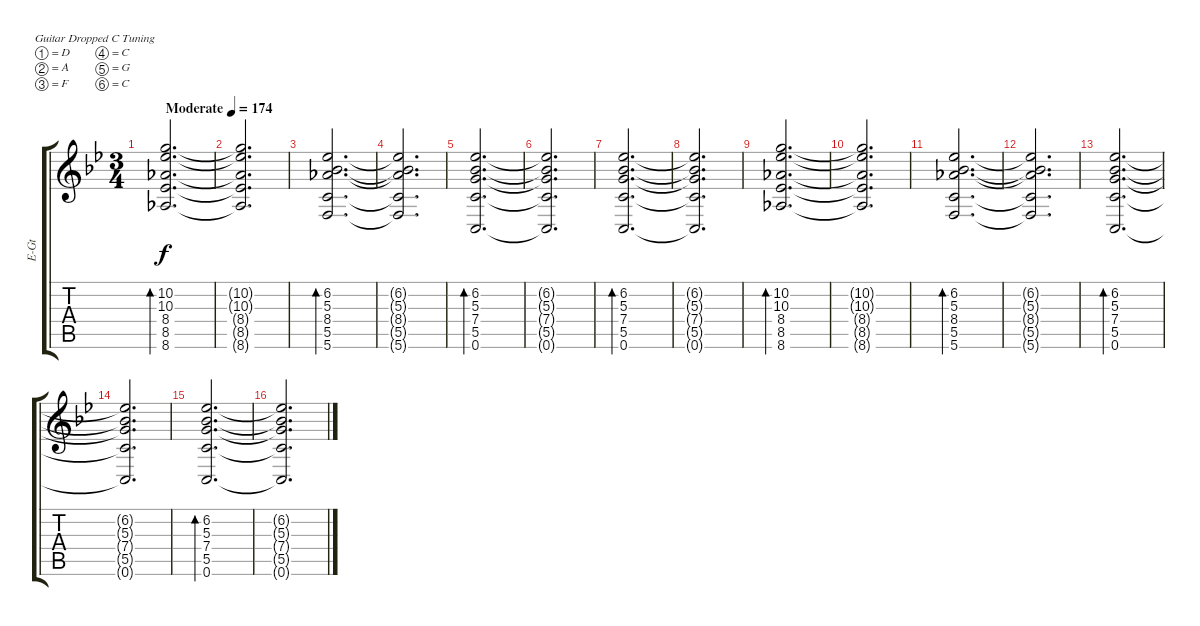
\bracketExtendMode groupsimilarinstruments
\track ("Adam Dutkiewicz" "E-Gt") {instrument distortionguitar}
\staff {score tabs}
\tuning (D4 A3 F3 C3 G2 C2)
\ts (3 4)
\beaming (8 2 2 2)
\tempo (174 "Moderate")
\clef g2
\ks bb
(10.2{acc forcenatural} 10.3{acc forcenatural} 8.4{acc b} 8.5{acc forcenatural} 8.6{acc b}).2{d bd 480 dy f instrument distortionguitar beam Up} |
(10.2{t acc forcenatural} 10.3{t acc forcenatural} 8.4{t acc b} 8.5{t acc forcenatural} 8.6{t acc b}).2{d beam Up} |
(6.2{acc forcenatural} 5.3{acc forcenatural} 8.4{acc b} 5.5{acc forcenatural} 5.6{acc forcenatural}).2{d bd 480 beam Up} |
(6.2{t acc forcenatural} 5.3{t acc forcenatural} 8.4{t acc b} 5.5{t acc forcenatural} 5.6{t acc forcenatural}).2{d beam Up} |
(6.2{acc forcenatural} 5.3{acc forcenatural} 7.4{acc forcenatural} 5.5{acc forcenatural} 0.6{acc forcenatural}).2{d bd 480 beam Up} |
(6.2{t acc forcenatural} 5.3{t acc forcenatural} 7.4{t acc forcenatural} 5.5{t acc forcenatural} 0.6{t acc forcenatural}).2{d beam Up} |
(6.2{acc forcenatural} 5.3{acc forcenatural} 7.4{acc forcenatural} 5.5{acc forcenatural} 0.6{acc forcenatural}).2{d bd 480 beam Up} |
(6.2{t acc forcenatural} 5.3{t acc forcenatural} 7.4{t acc forcenatural} 5.5{t acc forcenatural} 0.6{t acc forcenatural}).2{d beam Up} |
(10.2{acc forcenatural} 10.3{acc forcenatural} 8.4{acc b} 8.5{acc forcenatural} 8.6{acc b}).2{d bd 480 beam Up} |
(10.2{t acc forcenatural} 10.3{t acc forcenatural} 8.4{t acc b} 8.5{t acc forcenatural} 8.6{t acc b}).2{d beam Up} |
(6.2{acc forcenatural} 5.3{acc forcenatural} 8.4{acc b} 5.5{acc forcenatural} 5.6{acc forcenatural}).2{d bd 480 beam Up} |
(6.2{t acc forcenatural} 5.3{t acc forcenatural} 8.4{t acc b} 5.5{t acc forcenatural} 5.6{t acc forcenatural}).2{d beam Up} |
(6.2{acc forcenatural} 5.3{acc forcenatural} 7.4{acc forcenatural} 5.5{acc forcenatural} 0.6{acc forcenatural}).2{d bd 480 beam Up} |
(6.2{t acc forcenatural} 5.3{t acc forcenatural} 7.4{t acc forcenatural} 5.5{t acc forcenatural} 0.6{t acc forcenatural}).2{d beam Up} |
(6.2{acc forcenatural} 5.3{acc forcenatural} 7.4{acc forcenatural} 5.5{acc forcenatural} 0.6{acc forcenatural}).2{d bd 480 beam Up} |
(6.2{t acc forcenatural} 5.3{t acc forcenatural} 7.4{t acc forcenatural} 5.5{t acc forcenatural} 0.6{t acc forcenatural}).2{d beam Up}
